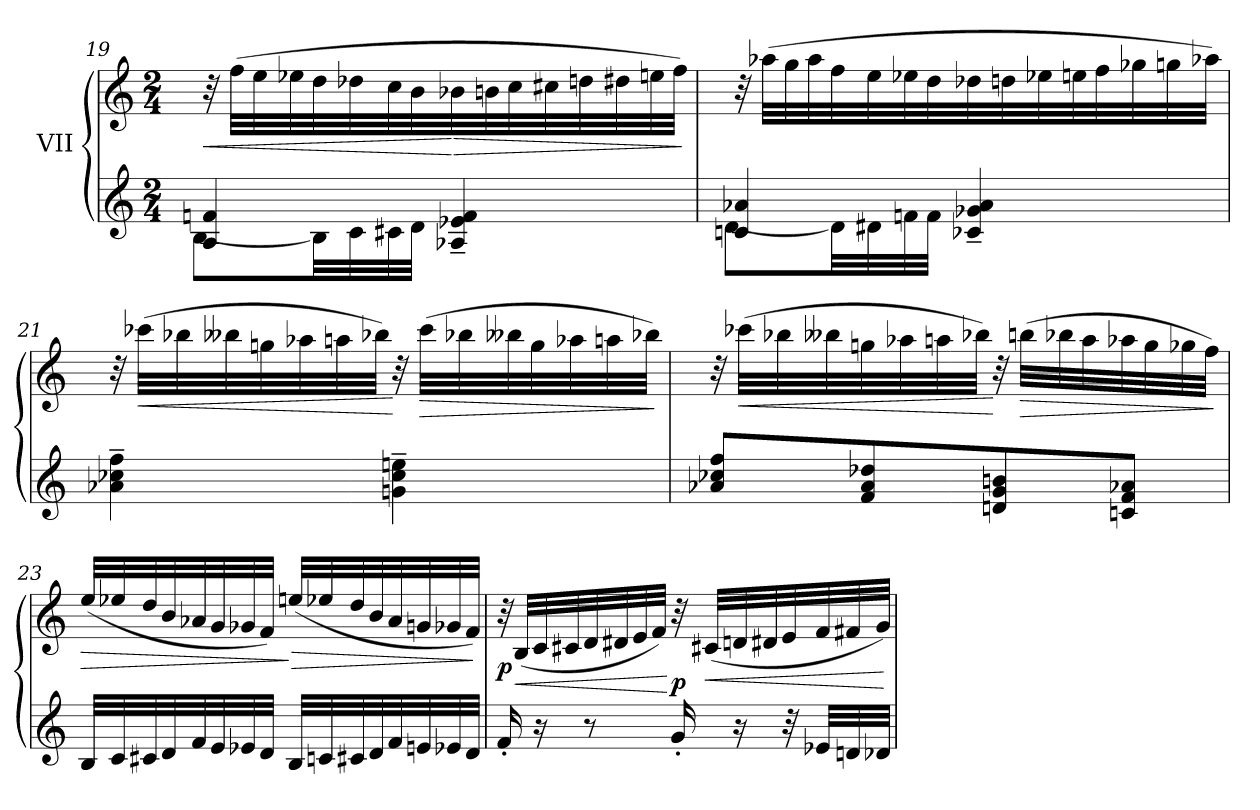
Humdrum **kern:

**kern	**kern	**dynam
*part1	*part1	*part1
*staff2	*staff1	*staff1/2
*I"VII	*	*
!!LO:LB:g=z
*clefG2	*clefG2	*
*k[]	*k[]	*
*M2/4	*M2/4	*
=19	=19	=19
*^	*	*
!	!	!	!LO:HP:b
4A/<<< 4fn/<<<	[8B\L	32r	<
.	.	(>32ff\LLL	.
.	.	32ee\	.
.	.	32ee-X\	.
.	32B\LL]	32dd\	.
.	32c<\	32dd-X\	.
.	32c#X\	32cc\	.
.	32d<\JJJ	32b\	.
!	!	!	!LO:HP:n=1:b
4A-X/<<<~ 4e-X/<<<~ 4f/<<<~	4ryy	32b-X\	[ >
.	.	32bn\	.
.	.	32cc\	.
.	.	32cc#X\	.
.	.	32ddn\	.
.	.	32dd#X\	.
.	.	32een\	.
.	.	32ff\JJJ)	.
*v	*v	*	*
.	.	]
=20	=20	=20
*^	*	*
4cn/ 4a-X/	[8d\L	32r	.
.	.	(>32aa-X\LLL	.
.	.	32gg\	.
.	.	32aa-\	.
.	32d\LL]	32ff\	.
.	32d#X\	32ee\	.
.	32fn\	32ee-X\	.
.	32f\JJJ	32dd\	.
4c-X/~ 4g-X/~ 4a-/~	4ryy	32dd-X\	.
.	.	32ddn\	.
.	.	32ee-X\	.
.	.	32een\	.
.	.	32ff\	.
.	.	32gg-X\	.
.	.	32ggn\	.
.	.	32aa-X\JJJ)	.
*v	*v	*	*
!!LO:LB:g=z
=21	=21	=21
!	!	!LO:DY:b
!	!	!LO:DY:n=1:b
!	!	!LO:DY:n=2:b
4a-X\~<< 4cc-X\~<< 4ff\~<<	32r	other-dynamics f other-dynamics
!	!	!LO:HP:b
.	(>32ccc-X\LLL	<
.	32bb-X\	.
.	32bb--X\	.
.	32ggn\	.
.	32aa-X\	.
.	32aan\	.
.	32bb-X\JJJ)	.
4gn\<<~ 4cc-i\<<~ 4een\<<~	32r	[
!	!	!LO:HP:b
.	(>32ccc-\LLL	>
.	32bb-X\	.
.	32bb--X\	.
.	32gg\	.
.	32aa-X\	.
.	32aan\	.
.	32bb-X\JJJ)	.
.	.	]
=22	=22	=22
8a-X/<< 8cc-X/<< 8ff/<<L	32r	.
!	!	!LO:HP:b
.	(>32ccc-X\LLL	<
.	32bb-X\	.
.	32bb--X\	.
8f/<> 8a-/<> 8dd-X/<>	32ggn\	.
.	32aa-X\	.
.	32aan\	.
.	32bb-X\JJJ)	.
8dn/<<< 8g/<<< 8bn/<<<	32r	[
!	!	!LO:HP:b
.	(>32bbn\LLL	>
.	32bb-X\	.
.	32aa\	.
8cn/ 8f/ 8a-X/J	32aa-X\	.
.	32gg\	.
.	32gg-X\	.
.	32ff\JJJ)	.
.	.	]
!!LO:LB:g=z
=23	=23	=23
!	!	!LO:HP:b
32B</LLL	(<32ee/LLL	>
32c/	32ee-X/	.
32c#X/	32dd/	.
32d</	32b/	.
32f</	32a-X/	.
32e/	32g/	.
32e-X/	32g-X/	.
32d/JJJ	32f/JJJ)	.
!	!	!LO:HP:n=1:b
32B</LLL	(<32een/LLL	] >
32cn/	32ee-X/	.
32c#X/	32dd/	.
32d/	32b/	.
32f/	32a-/	.
32en/	32gn/	.
32e-X/	32g-X/	.
32d/JJJ	32f/JJJ)	.
.	.	]
=24	=24	=24
!	!	!LO:DY:b
16f'/	32r	p
!	!	!LO:HP:b
.	(<32B/LLL	<
16r	32c/	.
.	32c#X/	.
8r	32d/	.
.	32d#X/	.
.	32e/	.
.	32f/JJJ)	.
!	!	!LO:DY:n=1:b
16g'/	32r	[ p
!	!	!LO:HP:b
.	(<32c#X/LLL	<
16r	32dn/	.
.	32d#X/	.
32r	32e/	.
32e-X</LLL	32f/	.
32dn/	32f#X/	.
32d-X/JJJ	32g/JJJ)	.
.	.	[
=	=	=
*-	*-	*-
